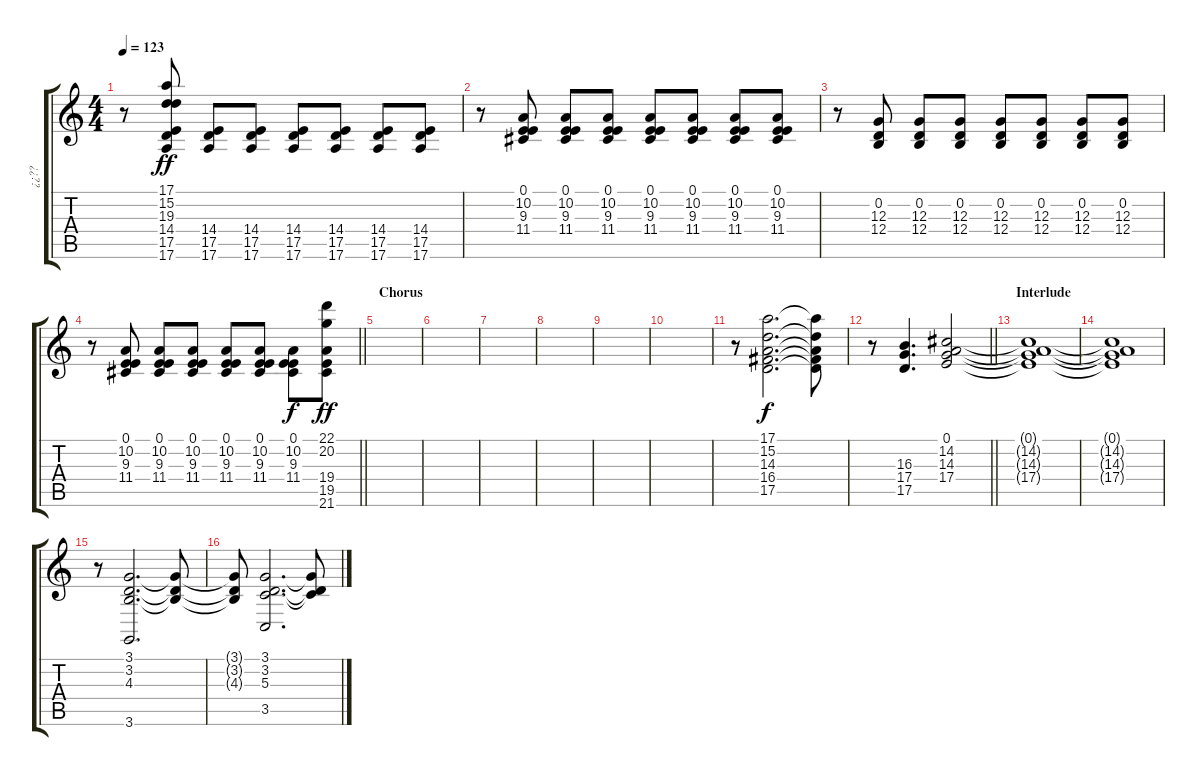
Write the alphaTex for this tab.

\track ("¿¿??" "¿¿??") {instrument acousticgrandpiano}
\staff {score tabs}
\tuning (E4 B3 G3 D3 A2 E2) {hide}
\ts (4 4)
\tempo 123
\clef g2
\ks c
r.8{dy f} (17.1 15.2 19.3 14.4 17.5 17.6).8{dy ff} (14.4 17.5 17.6).8 (14.4 17.5 17.6).8 (14.4 17.5 17.6).8 (14.4 17.5 17.6).8 (14.4 17.5 17.6).8 (14.4 17.5 17.6).8 |
r.8 (0.1 10.2 9.3 11.4).8 (0.1 10.2 9.3 11.4).8 (0.1 10.2 9.3 11.4).8 (0.1 10.2 9.3 11.4).8 (0.1 10.2 9.3 11.4).8 (0.1 10.2 9.3 11.4).8 (0.1 10.2 9.3 11.4).8 |
r.8 (0.2 12.3 12.4).8 (0.2 12.3 12.4).8 (0.2 12.3 12.4).8 (0.2 12.3 12.4).8 (0.2 12.3 12.4).8 (0.2 12.3 12.4).8 (0.2 12.3 12.4).8 |
\barLineRight lightlight
r.8 (0.1 10.2 9.3 11.4).8 (0.1 10.2 9.3 11.4).8 (0.1 10.2 9.3 11.4).8 (0.1 10.2 9.3 11.4).8 (0.1 10.2 9.3 11.4).8 (0.1 10.2 9.3 11.4).8{dy f} (22.1 20.2 19.4 19.5 21.6).8{dy ff} |
\section ("" "Chorus")
|
|
|
|
|
|
r.8 (17.1 15.2 14.3 16.4 17.5).2{d dy f} (17.1{t} 15.2{t} 14.3{t} 16.4{t} 17.5{t}).8 |
\barLineRight lightlight
r.8 (16.3 17.4 17.5).4{d volume 12} (0.1 14.2 14.3 17.4).2 |
\section ("" "Interlude")
(0.1{t} 14.2{t} 14.3{t} 17.4{t}).1 |
(0.1{t} 14.2{t} 14.3{t} 17.4{t}).1 |
r.8 (3.1 3.2 4.3 3.6).2{d volume 12} (3.1{t} 3.2{t} 4.3{t}).8 |
(3.1{t} 3.2{t} 4.3{t}).8 (3.1 3.2 5.3 3.5).2{d} (3.1{t} 3.2{t} 5.3{t}).8
